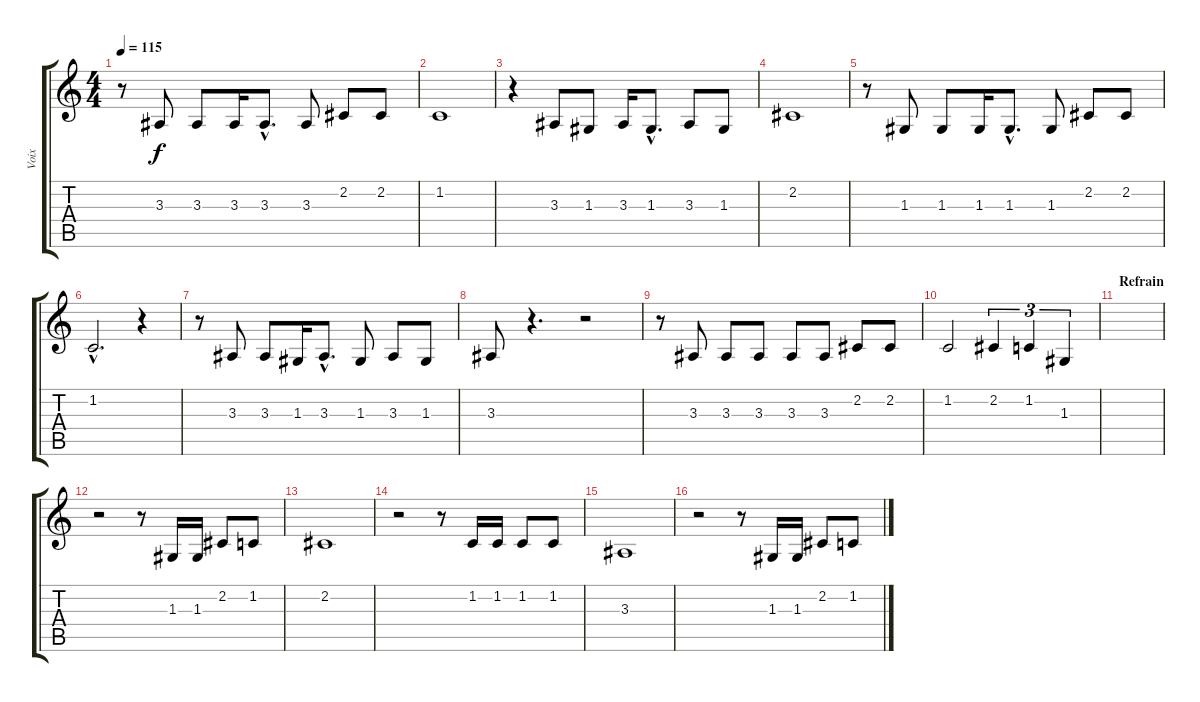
\track ("Voix" "Voix") {instrument clarinet}
\staff {score tabs}
\tuning (E4 B3 G3 D3 A2 E2) {hide}
\ts (4 4)
\tempo 115
\clef g2
\ks c
r.8{dy f} 3.3.8 3.3.8 3.3.16 3.3{hac}.8{d} 3.3.8 2.2.8 2.2.8 |
1.2.1 |
r.4 3.3.8 1.3.8 3.3.16 1.3{hac}.8{d} 3.3.8 1.3.8 |
2.2.1 |
r.8 1.3.8 1.3.8 1.3.16 1.3{hac}.8{d} 1.3.8 2.2.8 2.2.8 |
1.2{hac}.2{d} r.4 |
r.8 3.3.8 3.3.8 1.3.16 3.3{hac}.8{d} 1.3.8 3.3.8 1.3.8 |
3.3.8 r.4{d} r.2 |
r.8 3.3.8 3.3.8 3.3.8 3.3.8 3.3.8 2.2.8 2.2.8 |
1.2.2 2.2.4{tu (3 2)} 1.2.4{tu (3 2)} 1.3.4{tu (3 2)} |
\section ("" "Refrain")
|
r.2 r.8 1.3.16 1.3.16 2.2.8 1.2.8 |
2.2.1 |
r.2 r.8 1.2.16 1.2.16 1.2.8 1.2.8 |
3.3.1 |
r.2 r.8 1.3.16 1.3.16 2.2.8 1.2.8
